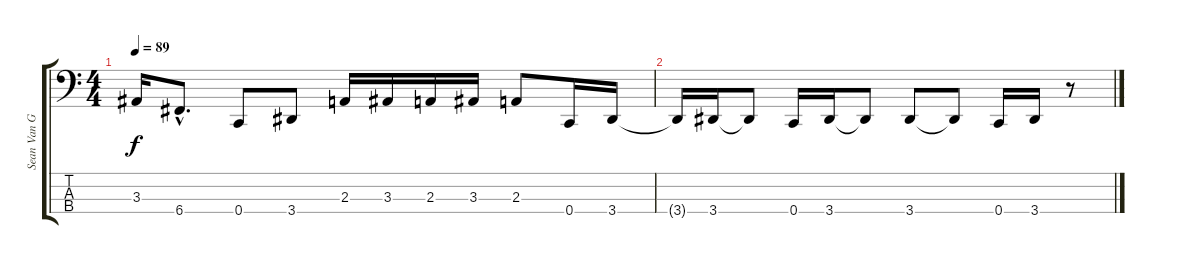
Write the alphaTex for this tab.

\track ("Sean Van Gannip (bass)" "Sean Van G") {instrument electricbassfinger}
\staff {score tabs}
\tuning (F2 C2 G1 C1) {hide}
\ts (4 4)
\tempo 89
\clef f4
\ks c
3.3.16{dy f} 6.4{hac}.8{d} 0.4.8 3.4.8 2.3.16 3.3.16 2.3.16 3.3.16 2.3.8 0.4.16 3.4.16 |
3.4{t}.16 3.4.16 3.4{t}.8 0.4.16 3.4.16 3.4{t}.8 3.4.8 3.4{t}.8 0.4.16 3.4.16 r.8
